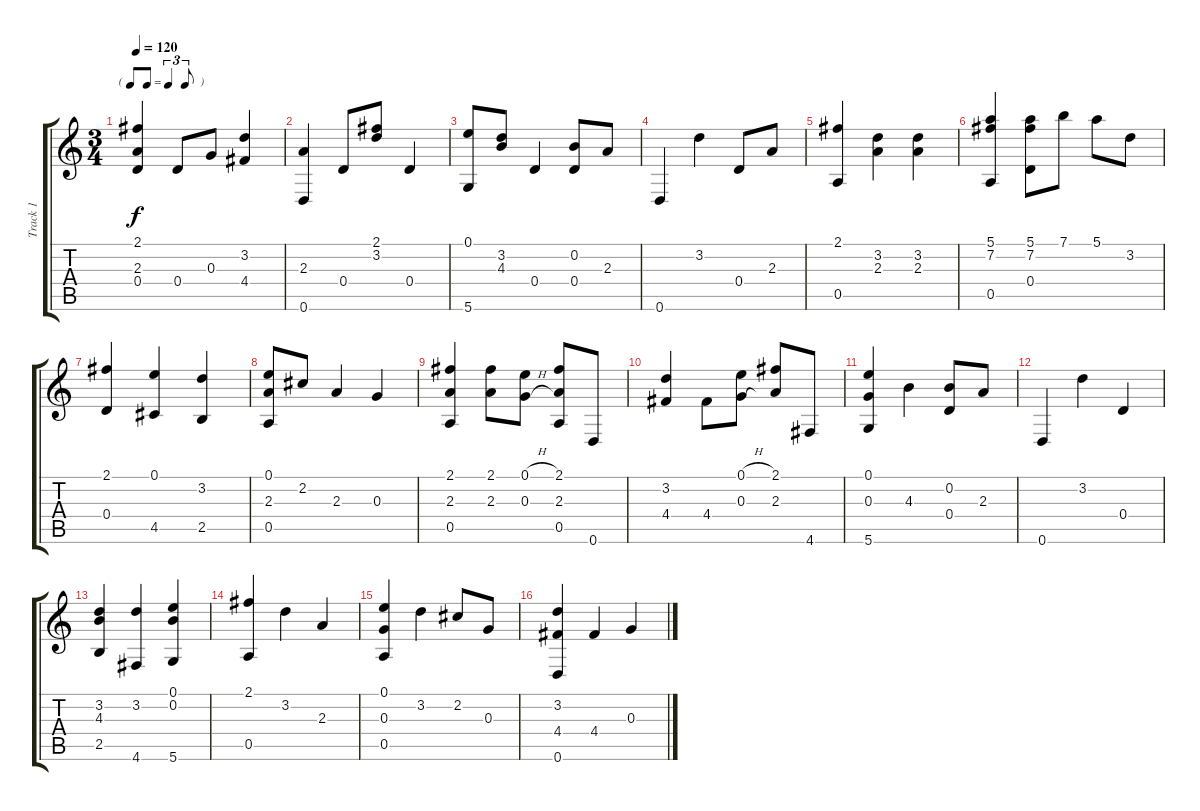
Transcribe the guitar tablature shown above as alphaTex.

\track ("Track 1" "Track 1") {instrument acousticguitarsteel}
\staff {score tabs}
\tuning (E4 B3 G3 D3 A2 D2) {hide}
\ts (3 4)
\tf triplet8th
\tempo 120
\clef g2
\ks c
(2.1 2.3 0.4).4{dy f} 0.4.8 0.3.8 (3.2 4.4).4 |
(2.3 0.6).4 0.4.8 (2.1 3.2).8 0.4.4 |
(0.1 5.6).8 (3.2 4.3).8 0.4.4 (0.2 0.4).8 2.3.8 |
0.6.4 3.2.4 0.4.8 2.3.8 |
(2.1 0.5).4 (3.2 2.3).4 (3.2 2.3).4 |
(5.1 7.2 0.5).4 (5.1 7.2 0.4).8 7.1.8 5.1.8 3.2.8 |
(2.1 0.4).4 (0.1 4.5).4 (3.2 2.5).4 |
(0.1 2.3 0.5).8 2.2.8 2.3.4 0.3.4 |
(2.1 2.3 0.5).4 (2.1 2.3).8 (0.1{h} 0.3{h}).8 (2.1 2.3 0.5).8 0.6.8 |
(3.2 4.4).4 4.4.8 (0.1{h} 0.3{h}).8 (2.1 2.3).8 4.6.8 |
(0.1 0.3 5.6).4 4.3.4 (0.2 0.4).8 2.3.8 |
0.6.4 3.2.4 0.4.4 |
(3.2 4.3 2.5).4 (3.2 4.6).4 (0.1 0.2 5.6).4 |
(2.1 0.5).4 3.2.4 2.3.4 |
(0.1 0.3 0.5).4 3.2.4 2.2.8 0.3.8 |
(3.2 4.4 0.6).4 4.4.4 0.3.4
